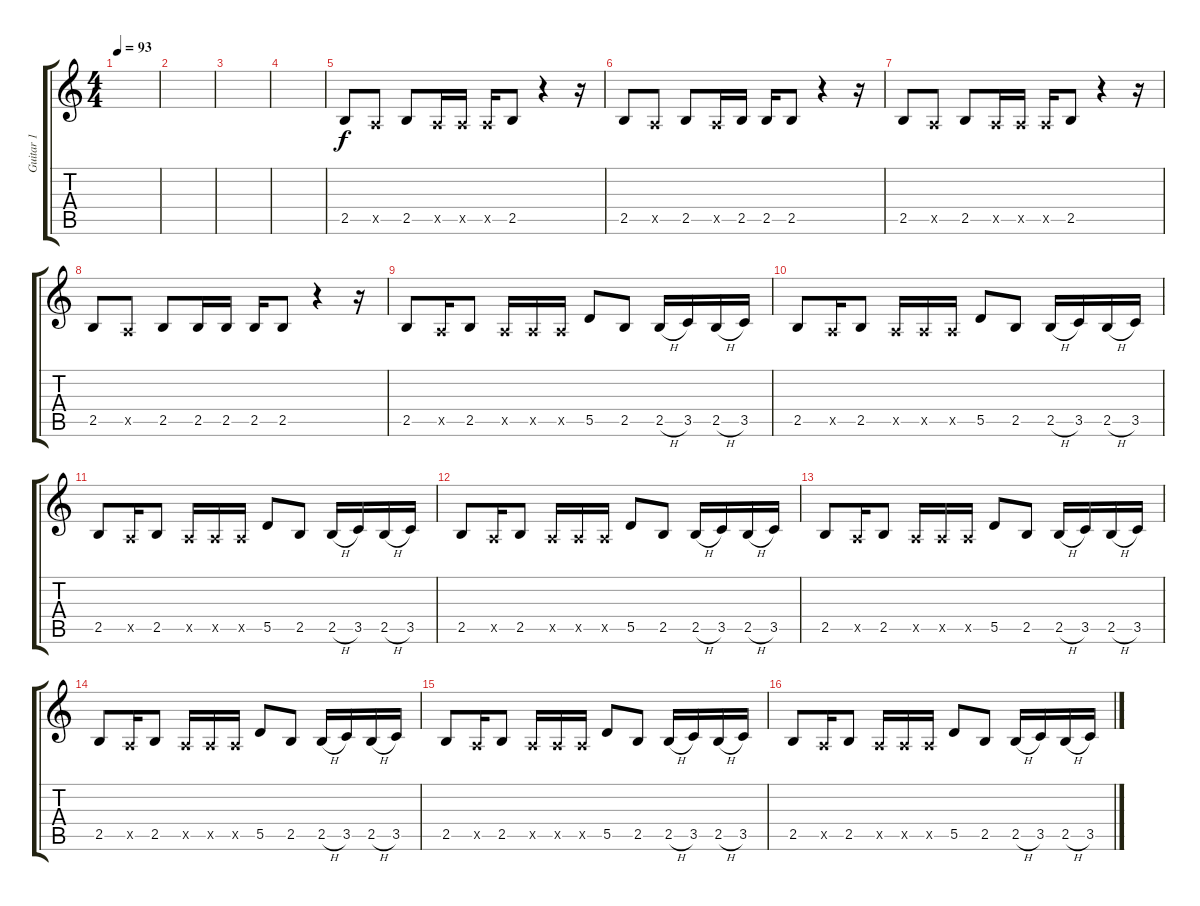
\track ("Guitar 1" "Guitar 1") {instrument distortionguitar}
\staff {score tabs}
\tuning (E4 B3 G3 D3 A2 D2) {hide}
\ts (4 4)
\tempo 93
\clef g2
\ks c
|
|
|
|
2.5.8{volume 6} 0.5{x}.8 2.5.8 0.5{x}.16 0.5{x}.16 0.5{x}.16 2.5.8 r.4 r.16 |
2.5.8{volume 6} 0.5{x}.8 2.5.8 0.5{x}.16 2.5.16 2.5.16 2.5.8 r.4 r.16 |
2.5.8{volume 6} 0.5{x}.8 2.5.8 0.5{x}.16 0.5{x}.16 0.5{x}.16 2.5.8 r.4 r.16 |
2.5.8{volume 6} 0.5{x}.8 2.5.8 2.5.16 2.5.16 2.5.16 2.5.8 r.4 r.16 |
2.5.8{volume 6} 0.5{x}.16 2.5.8 0.5{x}.16 0.5{x}.16 0.5{x}.16 5.5.8 2.5.8 2.5{h}.16 3.5.16 2.5{h}.16 3.5.16 |
2.5.8{volume 6} 0.5{x}.16 2.5.8 0.5{x}.16 0.5{x}.16 0.5{x}.16 5.5.8 2.5.8 2.5{h}.16 3.5.16 2.5{h}.16 3.5.16 |
2.5.8{volume 6} 0.5{x}.16 2.5.8 0.5{x}.16 0.5{x}.16 0.5{x}.16 5.5.8 2.5.8 2.5{h}.16 3.5.16 2.5{h}.16 3.5.16 |
2.5.8{volume 6} 0.5{x}.16 2.5.8 0.5{x}.16 0.5{x}.16 0.5{x}.16 5.5.8 2.5.8 2.5{h}.16 3.5.16 2.5{h}.16 3.5.16 |
2.5.8{volume 6} 0.5{x}.16 2.5.8 0.5{x}.16 0.5{x}.16 0.5{x}.16 5.5.8 2.5.8 2.5{h}.16 3.5.16 2.5{h}.16 3.5.16 |
2.5.8{volume 6} 0.5{x}.16 2.5.8 0.5{x}.16 0.5{x}.16 0.5{x}.16 5.5.8 2.5.8 2.5{h}.16 3.5.16 2.5{h}.16 3.5.16 |
2.5.8{volume 6} 0.5{x}.16 2.5.8 0.5{x}.16 0.5{x}.16 0.5{x}.16 5.5.8 2.5.8 2.5{h}.16 3.5.16 2.5{h}.16 3.5.16 |
2.5.8{volume 6} 0.5{x}.16 2.5.8 0.5{x}.16 0.5{x}.16 0.5{x}.16 5.5.8 2.5.8 2.5{h}.16 3.5.16 2.5{h}.16 3.5.16
